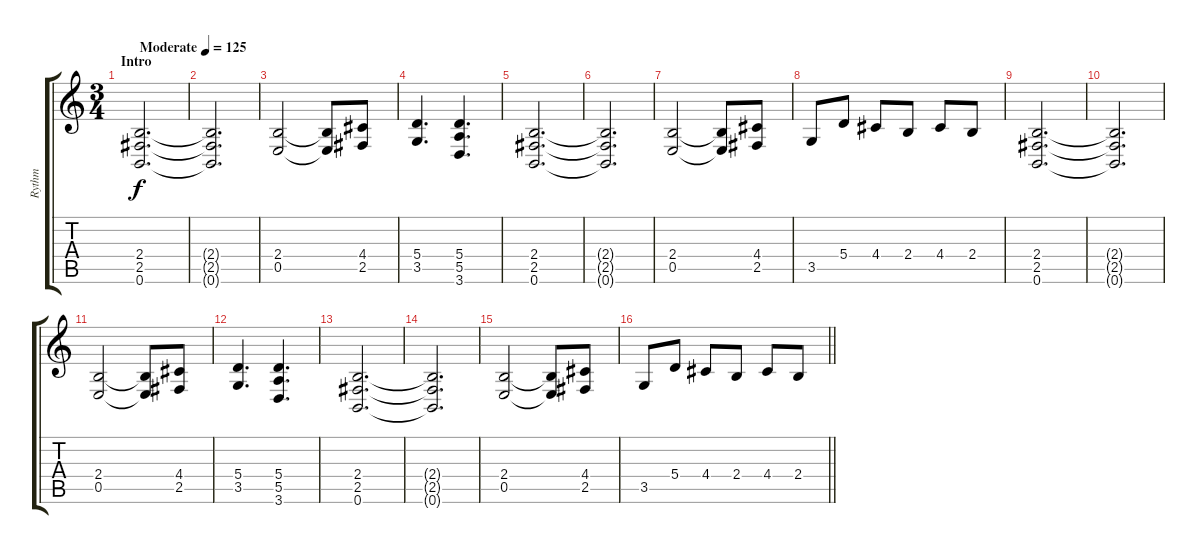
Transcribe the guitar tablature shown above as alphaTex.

\track ("Rythm" "Rythm") {instrument distortionguitar}
\staff {score tabs}
\tuning (B3 Gb3 D3 A2 E2 B1) {hide}
\ts (3 4)
\section ("" "Intro")
\tempo (125 "Moderate")
\clef g2
\ks c
(2.4 2.5 0.6).2{d dy f instrument distortionguitar} |
(2.4{t} 2.5{t} 0.6{t}).2{d} |
(2.4 0.5).2 (2.4{t} 0.5{t}).8 (4.4 2.5).8 |
(5.4 3.5).4{d} (5.4 5.5 3.6).4{d} |
(2.4 2.5 0.6).2{d} |
(2.4{t} 2.5{t} 0.6{t}).2{d} |
(2.4 0.5).2 (2.4{t} 0.5{t}).8 (4.4 2.5).8 |
3.5.8 5.4.8 4.4.8 2.4.8 4.4.8 2.4.8 |
(2.4 2.5 0.6).2{d} |
(2.4{t} 2.5{t} 0.6{t}).2{d} |
(2.4 0.5).2 (2.4{t} 0.5{t}).8 (4.4 2.5).8 |
(5.4 3.5).4{d} (5.4 5.5 3.6).4{d} |
(2.4 2.5 0.6).2{d} |
(2.4{t} 2.5{t} 0.6{t}).2{d} |
(2.4 0.5).2 (2.4{t} 0.5{t}).8 (4.4 2.5).8 |
\barLineRight lightlight
3.5.8 5.4.8 4.4.8 2.4.8 4.4.8 2.4.8
